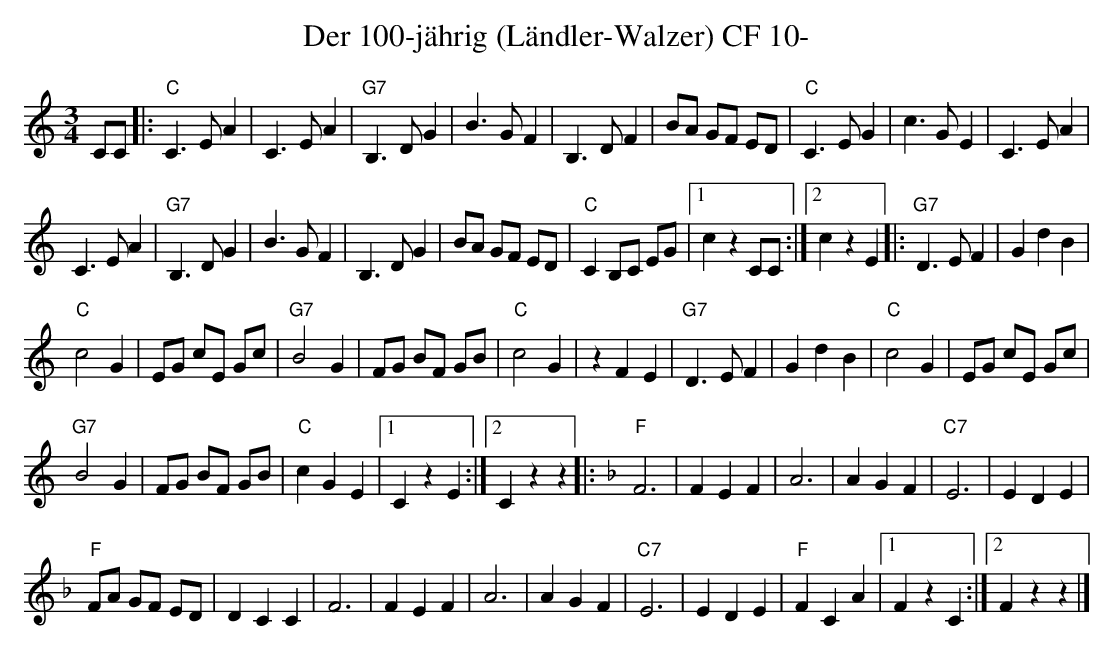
X:1
T:Der 100-jährig (Ländler-Walzer) CF 10-
M:3/4
L:1/8
K:Cmaj
CC |: "C"C3E A2 | C3E A2 | "G7"B,3D G2 | B3G F2 | B,3D F2 | BA GF ED | "C"C3EG2 | c3GE2 | C3EA2 |
C3EA2 | "G7"B,3DG2 | B3GF2 | B,3DG2 | BA GF ED | "C"C2 B,C EG |1 c2z2CC :|2 c2z2E2 |: "G7"D3E F2 | G2d2B2 |
"C"c4G2 | EG cE Gc | "G7"B4G2 | FG BF GB | "C"c4G2 | z2F2E2 | "G7"D3EF2 | G2d2B2 | "C"c4G2 | EG cE Gc |
"G7"B4G2 | FG BF GB | "C"c2G2E2 |1 C2z2E2 :|2 C2z2z2 |: [K:Fmaj] [L:1/4] "F"F3 | FEF | A3 | AGF | "C7"E3 | EDE |
"F"F/2A/2 G/2F/2 E/2D/2 | DCC | F3 | FEF | A3 | AGF | "C7"E3 | EDE | "F"FCA |1 FzC :|2 Fzz |]
